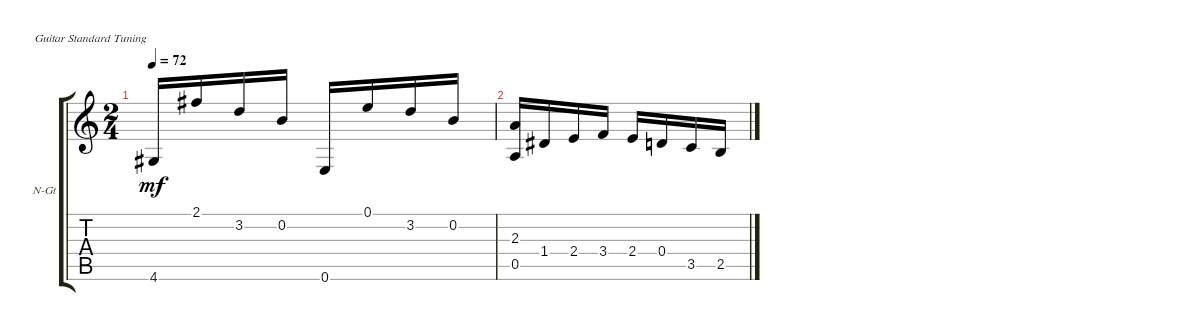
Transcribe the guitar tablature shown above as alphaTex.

\bracketExtendMode groupsimilarinstruments
\firstSystemTrackNameOrientation horizontal
\otherSystemsTrackNameOrientation horizontal
\track ("Dilermando Reis" "N-Gt") {instrument acousticguitarnylon}
\staff {score tabs}
\tuning (E4 B3 G3 D3 A2 E2)
\ts (2 4)
\tempo 72
\clef g2
\ks c
4.6.16{dy mf} 2.1.16 3.2.16 0.2.16 0.6.16 0.1.16 3.2.16 0.2.16 |
(2.3 0.5).16 1.4.16 2.4.16 3.4.16 2.4.16 0.4.16 3.5.16 2.5.16
